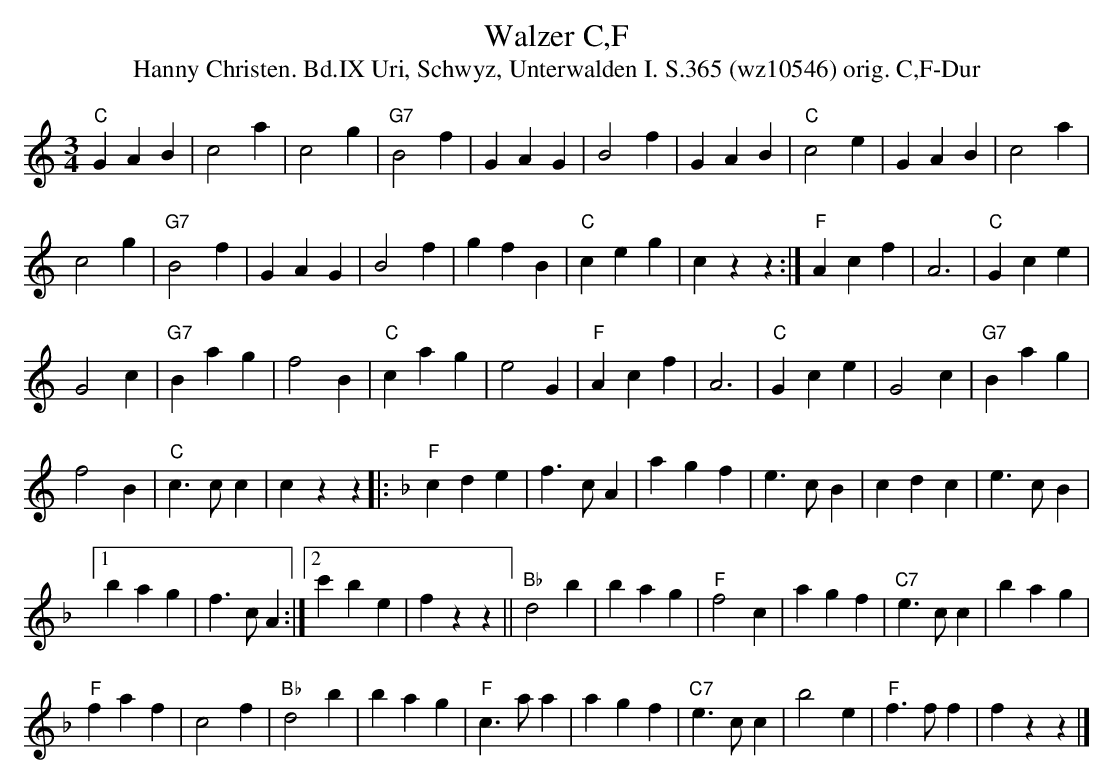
X:1
T: Walzer C,F
T:Hanny Christen. Bd.IX Uri, Schwyz, Unterwalden I. S.365 (wz10546) orig. C,F-Dur
M:3/4
L:1/4
K:C
"C"GAB | c2a | c2g | "G7"B2f | GAG | B2f | GAB | "C"c2e | GAB | c2a |
c2g | "G7"B2f | GAG | B2f | gfB | "C"ceg | c zz :| "F"Acf | A3 | "C"Gce |
G2c | "G7"Bag | f2B | "C"cag | e2G | "F"Acf | A3 | "C"Gce | G2c | "G7"Bag |
f2B | "C"c>cc | czz |: [K:F] "F"cde | f>cA | agf | e>cB | cdc | e>cB |1
bag |  f>cA :|2 c'be | fzz || "Bb"d2b | bag | "F"f2c | agf | "C7"e>cc | bag |
"F"faf | c2f | "Bb"d2b | bag | "F"c>aa | agf  | "C7"e>cc | b2e | "F"f>ff | fzz |]
